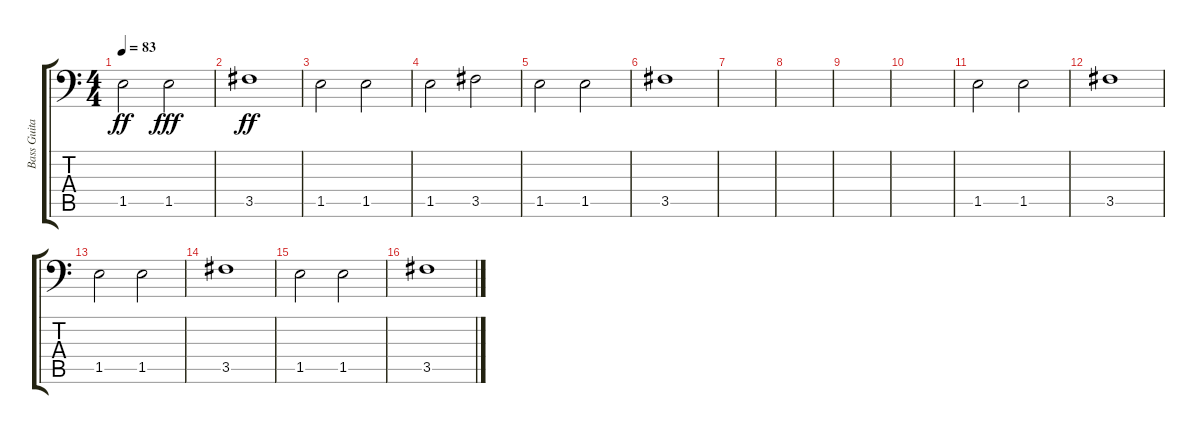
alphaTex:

\track ("Bass Guitar" "Bass Guita") {instrument synthbass2}
\staff {score tabs}
\tuning (Bb3 F3 Db3 Ab2 Eb2 Bb1) {hide}
\ts (4 4)
\tempo 83
\clef f4
\ks c
1.5.2{dy ff} 1.5.2{dy fff} |
3.5.1{dy ff} |
1.5.2 1.5.2 |
1.5.2 3.5.2 |
1.5.2 1.5.2 |
3.5.1 |
|
|
|
|
1.5.2 1.5.2 |
3.5.1 |
1.5.2 1.5.2 |
3.5.1 |
1.5.2 1.5.2 |
3.5.1
